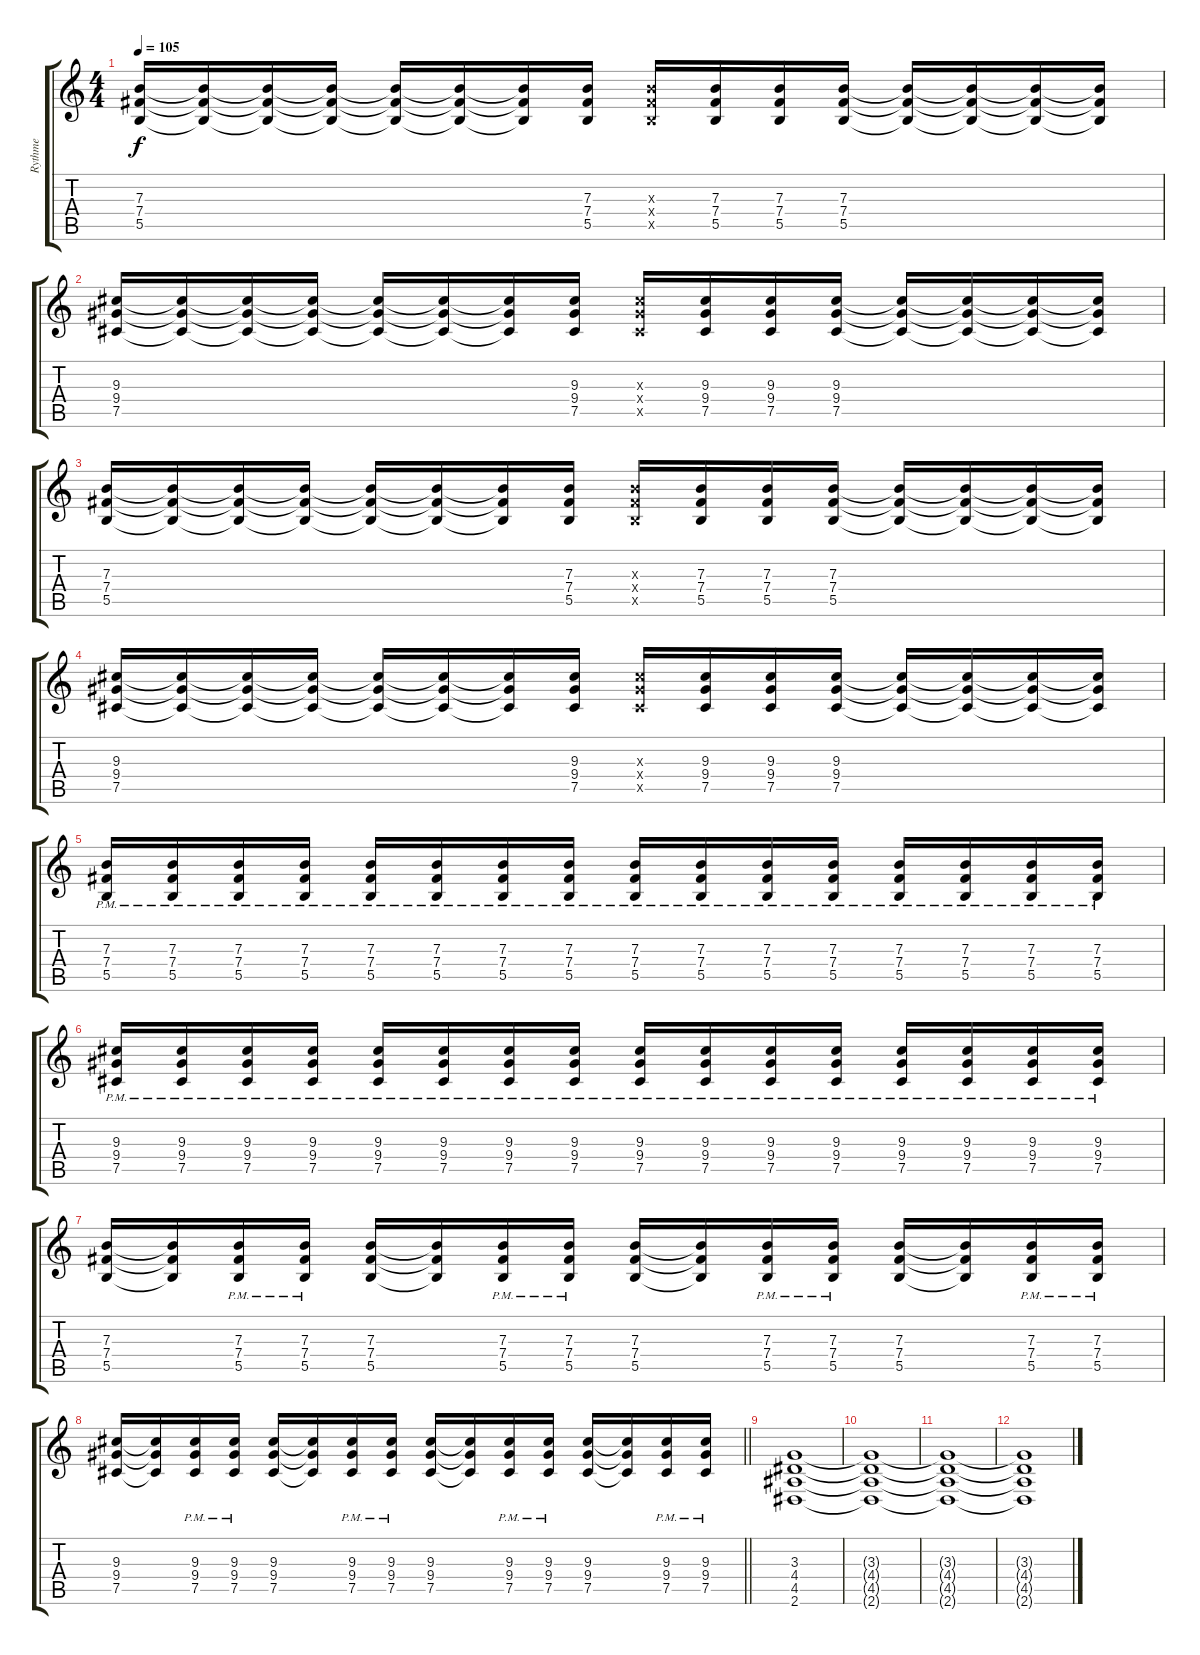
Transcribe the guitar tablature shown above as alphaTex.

\track ("Rythme" "Rythme") {instrument distortionguitar}
\staff {score tabs}
\tuning (Db4 Ab3 E3 B2 Gb2 Db2) {hide}
\ts (4 4)
\tempo 105
\clef g2
\ks c
(7.3 7.4 5.5).16{dy f} (7.3{t} 7.4{t} 5.5{t}).16 (7.3{t} 7.4{t} 5.5{t}).16 (7.3{t} 7.4{t} 5.5{t}).16 (7.3{t} 7.4{t} 5.5{t}).16 (7.3{t} 7.4{t} 5.5{t}).16 (7.3{t} 7.4{t} 5.5{t}).16 (7.3 7.4 5.5).16 (7.3{x} 7.4{x} 5.5{x}).16 (7.3 7.4 5.5).16 (7.3 7.4 5.5).16 (7.3 7.4 5.5).16 (7.3{t} 7.4{t} 5.5{t}).16 (7.3{t} 7.4{t} 5.5{t}).16 (7.3{t} 7.4{t} 5.5{t}).16 (7.3{t} 7.4{t} 5.5{t}).16 |
(9.3 9.4 7.5).16 (9.3{t} 9.4{t} 7.5{t}).16 (9.3{t} 9.4{t} 7.5{t}).16 (9.3{t} 9.4{t} 7.5{t}).16 (9.3{t} 9.4{t} 7.5{t}).16 (9.3{t} 9.4{t} 7.5{t}).16 (9.3{t} 9.4{t} 7.5{t}).16 (9.3 9.4 7.5).16 (9.3{x} 9.4{x} 7.5{x}).16 (9.3 9.4 7.5).16 (9.3 9.4 7.5).16 (9.3 9.4 7.5).16 (9.3{t} 9.4{t} 7.5{t}).16 (9.3{t} 9.4{t} 7.5{t}).16 (9.3{t} 9.4{t} 7.5{t}).16 (9.3{t} 9.4{t} 7.5{t}).16 |
(7.3 7.4 5.5).16 (7.3{t} 7.4{t} 5.5{t}).16 (7.3{t} 7.4{t} 5.5{t}).16 (7.3{t} 7.4{t} 5.5{t}).16 (7.3{t} 7.4{t} 5.5{t}).16 (7.3{t} 7.4{t} 5.5{t}).16 (7.3{t} 7.4{t} 5.5{t}).16 (7.3 7.4 5.5).16 (7.3{x} 7.4{x} 5.5{x}).16 (7.3 7.4 5.5).16 (7.3 7.4 5.5).16 (7.3 7.4 5.5).16 (7.3{t} 7.4{t} 5.5{t}).16 (7.3{t} 7.4{t} 5.5{t}).16 (7.3{t} 7.4{t} 5.5{t}).16 (7.3{t} 7.4{t} 5.5{t}).16 |
(9.3 9.4 7.5).16 (9.3{t} 9.4{t} 7.5{t}).16 (9.3{t} 9.4{t} 7.5{t}).16 (9.3{t} 9.4{t} 7.5{t}).16 (9.3{t} 9.4{t} 7.5{t}).16 (9.3{t} 9.4{t} 7.5{t}).16 (9.3{t} 9.4{t} 7.5{t}).16 (9.3 9.4 7.5).16 (9.3{x} 9.4{x} 7.5{x}).16 (9.3 9.4 7.5).16 (9.3 9.4 7.5).16 (9.3 9.4 7.5).16 (9.3{t} 9.4{t} 7.5{t}).16 (9.3{t} 9.4{t} 7.5{t}).16 (9.3{t} 9.4{t} 7.5{t}).16 (9.3{t} 9.4{t} 7.5{t}).16 |
(7.3{pm} 7.4{pm} 5.5{pm}).16 (7.3{pm} 7.4{pm} 5.5{pm}).16 (7.3{pm} 7.4{pm} 5.5{pm}).16 (7.3{pm} 7.4{pm} 5.5{pm}).16 (7.3{pm} 7.4{pm} 5.5{pm}).16 (7.3{pm} 7.4{pm} 5.5{pm}).16 (7.3{pm} 7.4{pm} 5.5{pm}).16 (7.3{pm} 7.4{pm} 5.5{pm}).16 (7.3{pm} 7.4{pm} 5.5{pm}).16 (7.3{pm} 7.4{pm} 5.5{pm}).16 (7.3{pm} 7.4{pm} 5.5{pm}).16 (7.3{pm} 7.4{pm} 5.5{pm}).16 (7.3{pm} 7.4{pm} 5.5{pm}).16 (7.3{pm} 7.4{pm} 5.5{pm}).16 (7.3{pm} 7.4{pm} 5.5{pm}).16 (7.3{pm} 7.4{pm} 5.5{pm}).16 |
(9.3{pm} 9.4{pm} 7.5{pm}).16 (9.3{pm} 9.4{pm} 7.5{pm}).16 (9.3{pm} 9.4{pm} 7.5{pm}).16 (9.3{pm} 9.4{pm} 7.5{pm}).16 (9.3{pm} 9.4{pm} 7.5{pm}).16 (9.3{pm} 9.4{pm} 7.5{pm}).16 (9.3{pm} 9.4{pm} 7.5{pm}).16 (9.3{pm} 9.4{pm} 7.5{pm}).16 (9.3{pm} 9.4{pm} 7.5{pm}).16 (9.3{pm} 9.4{pm} 7.5{pm}).16 (9.3{pm} 9.4{pm} 7.5{pm}).16 (9.3{pm} 9.4{pm} 7.5{pm}).16 (9.3{pm} 9.4{pm} 7.5{pm}).16 (9.3{pm} 9.4{pm} 7.5{pm}).16 (9.3{pm} 9.4{pm} 7.5{pm}).16 (9.3{pm} 9.4{pm} 7.5{pm}).16 |
(7.3 7.4 5.5).16 (7.3{t} 7.4{t} 5.5{t}).16 (7.3{pm} 7.4{pm} 5.5{pm}).16 (7.3{pm} 7.4{pm} 5.5{pm}).16 (7.3 7.4 5.5).16 (7.3{t} 7.4{t} 5.5{t}).16 (7.3{pm} 7.4{pm} 5.5{pm}).16 (7.3{pm} 7.4{pm} 5.5{pm}).16 (7.3 7.4 5.5).16 (7.3{t} 7.4{t} 5.5{t}).16 (7.3{pm} 7.4{pm} 5.5{pm}).16 (7.3{pm} 7.4{pm} 5.5{pm}).16 (7.3 7.4 5.5).16 (7.3{t} 7.4{t} 5.5{t}).16 (7.3{pm} 7.4{pm} 5.5{pm}).16 (7.3{pm} 7.4{pm} 5.5{pm}).16 |
\barLineRight lightlight
(9.3 9.4 7.5).16 (9.3{t} 9.4{t} 7.5{t}).16 (9.3{pm} 9.4{pm} 7.5{pm}).16 (9.3{pm} 9.4{pm} 7.5{pm}).16 (9.3 9.4 7.5).16 (9.3{t} 9.4{t} 7.5{t}).16 (9.3{pm} 9.4{pm} 7.5{pm}).16 (9.3{pm} 9.4{pm} 7.5{pm}).16 (9.3 9.4 7.5).16 (9.3{t} 9.4{t} 7.5{t}).16 (9.3{pm} 9.4{pm} 7.5{pm}).16 (9.3{pm} 9.4{pm} 7.5{pm}).16 (9.3 9.4 7.5).16 (9.3{t} 9.4{t} 7.5{t}).16 (9.3{pm} 9.4{pm} 7.5{pm}).16 (9.3{pm} 9.4{pm} 7.5{pm}).16 |
(3.3 4.4 4.5 2.6).1{volume 0} |
(3.3{t} 4.4{t} 4.5{t} 2.6{t}).1 |
(3.3{t} 4.4{t} 4.5{t} 2.6{t}).1 |
(3.3{t} 4.4{t} 4.5{t} 2.6{t}).1
